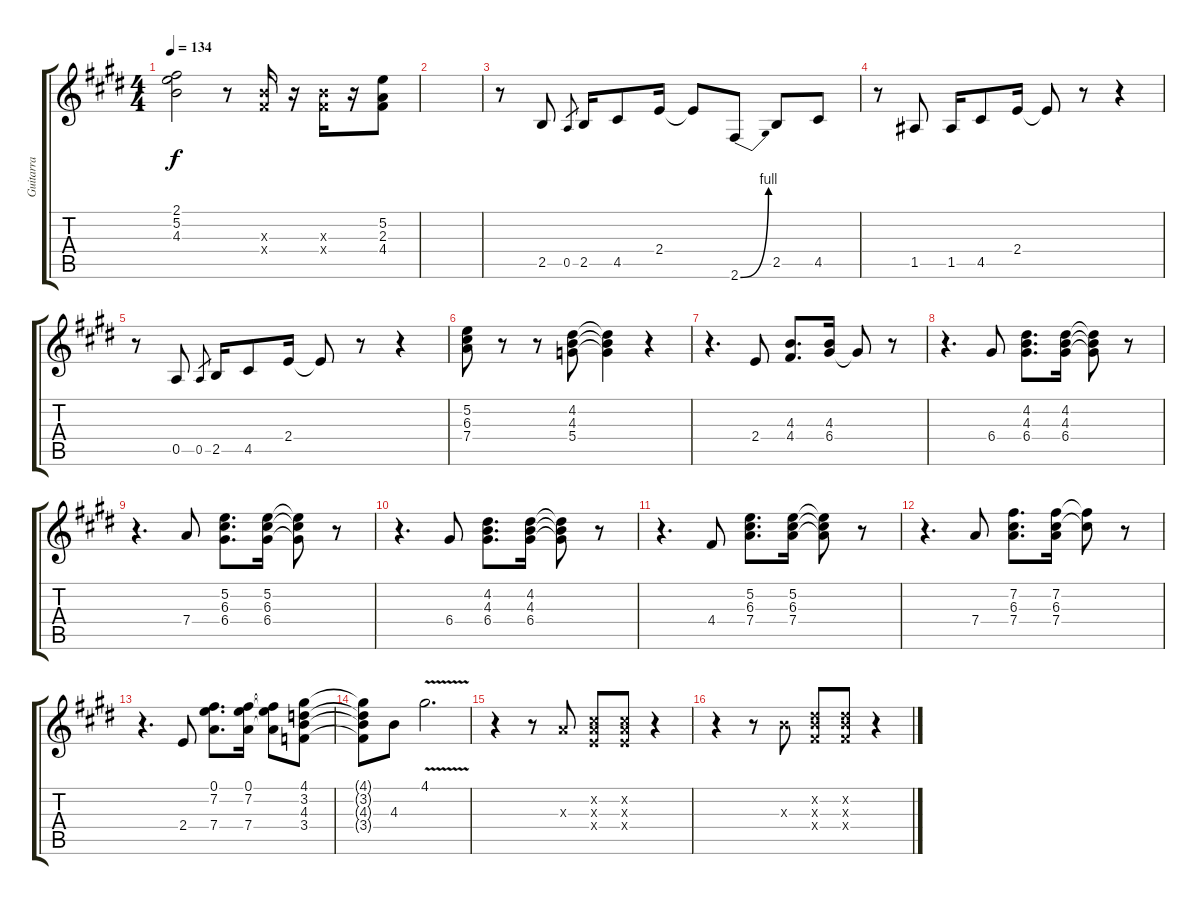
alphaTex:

\track ("Guitarra" "Guitarra") {instrument electricguitarclean}
\staff {score tabs}
\tuning (E4 B3 G3 D3 A2 E2) {hide}
\ts (4 4)
\tempo 134
\clef g2
\ks e
(2.1{t} 5.2{t} 4.3{t}).2{dy f} r.8 (4.3{x} 4.4{x}).16 r.16 (4.3{x} 4.4{x}).16 r.16 (5.2 2.3 4.4).8 |
|
r.8 2.5.8 0.5.8{gr} 2.5.16 4.5.8 2.4.16 2.4{t}.8 2.6{be (bend 0 0 60 4)}.8 2.5.8 4.5.8 |
r.8 1.5.8 1.5.16 4.5.8 2.4.16 2.4{t}.8 r.8 r.4 |
r.8 0.5.8 0.5.8{gr} 2.5.16 4.5.8 2.4.16 2.4{t}.8 r.8 r.4 |
(5.2 6.3 7.4).8 r.8 r.8 (4.2 4.3 5.4).8 (4.2{t} 4.3{t} 5.4{t}).4 r.4 |
r.4{d} 2.4.8 (4.3 4.4).8{d} (4.3 6.4).16 6.4{t}.8 r.8 |
r.4{d} 6.4.8 (4.2 4.3 6.4).8{d} (4.2 4.3 6.4).16 (4.2{t} 4.3{t} 6.4{t}).8 r.8 |
r.4{d} 7.4.8 (5.2 6.3 6.4).8{d} (5.2 6.3 6.4).16 (5.2{t} 6.3{t} 6.4{t}).8 r.8 |
r.4{d} 6.4.8 (4.2 4.3 6.4).8{d} (4.2 4.3 6.4).16 (4.2{t} 4.3{t} 6.4{t}).8 r.8 |
r.4{d} 4.4.8 (5.2 6.3 7.4).8{d} (5.2 6.3 7.4).16 (5.2{t} 6.3{t} 7.4{t}).8 r.8 |
r.4{d} 7.4.8 (7.2 6.3 7.4).8{d} (7.2 6.3 7.4).16 (7.2{t} 6.3{t}).8 r.8 |
r.4{d} 2.4.8 (0.1 7.2 7.4).8{d} (0.1 7.2 7.4).16 (0.1{t} 7.2{t} 7.4{t}).8 (4.1 3.2 4.3 3.4).8 |
(4.1{t} 3.2{t} 4.3{t} 3.4{t}).8 4.3.8 4.1{v}.2{d} |
r.4 r.8 2.3{x}.8 (2.2{x} 2.3{x} 2.4{x}).8 (2.2{x} 2.3{x} 2.4{x}).8 r.4 |
r.4 r.8 4.3{x}.8 (4.2{x} 4.3{x} 4.4{x}).8 (4.2{x} 4.3{x} 4.4{x}).8 r.4
